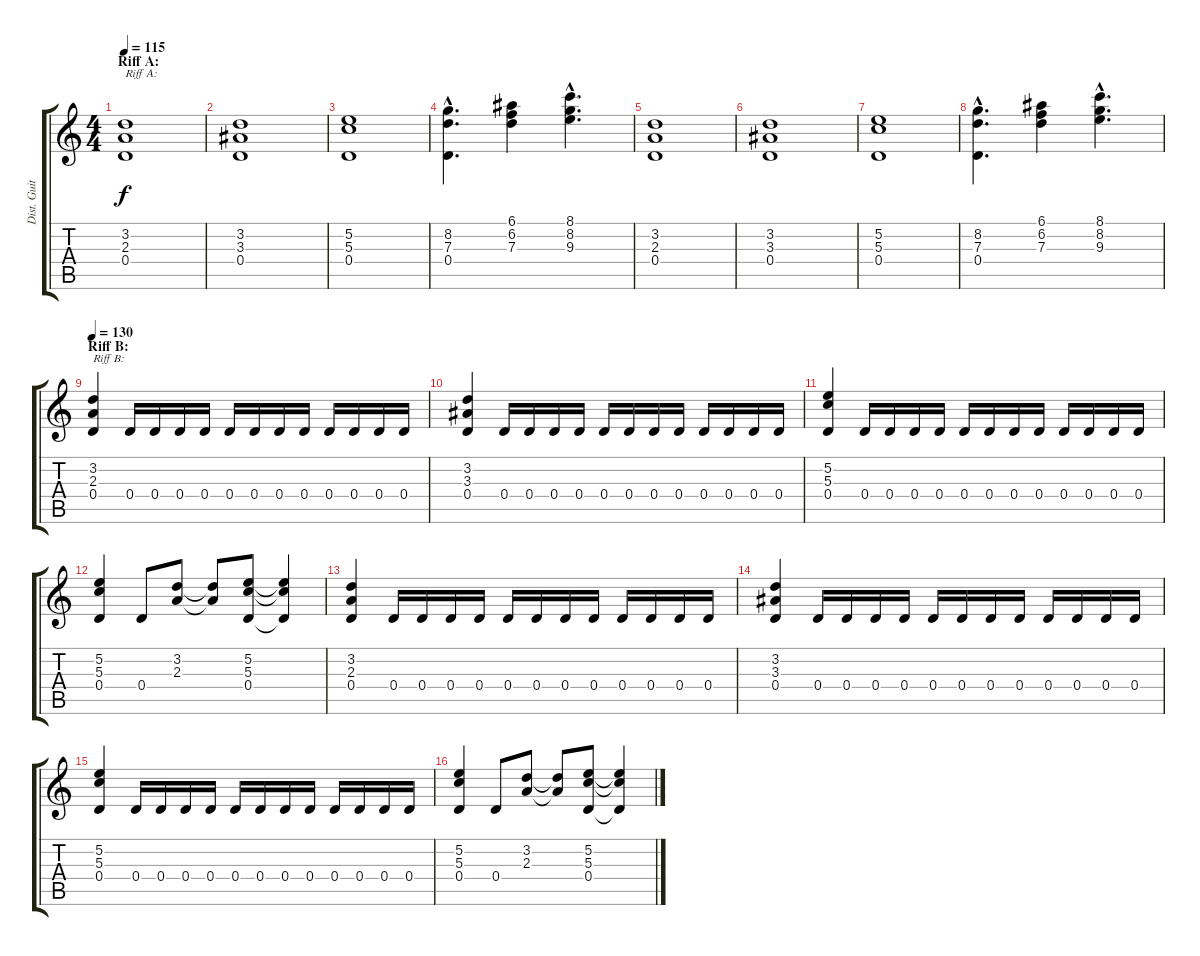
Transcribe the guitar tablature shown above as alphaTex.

\track ("Dist. Guitar 1" "Dist. Guit") {instrument distortionguitar}
\staff {score tabs}
\tuning (E4 B3 G3 D3 A2 E2) {hide}
\ts (4 4)
\section ("" "Riff A:")
\tempo 115
\clef g2
\ks c
(3.2 2.3 0.4).1{txt "Riff A:" dy f} |
(3.2 3.3 0.4).1 |
(5.2 5.3 0.4).1 |
(8.2{hac} 7.3{hac} 0.4{hac}).4{d} (6.1 6.2 7.3).4 (8.1{hac} 8.2{hac} 9.3{hac}).4{d} |
(3.2 2.3 0.4).1 |
(3.2 3.3 0.4).1 |
(5.2 5.3 0.4).1 |
(8.2{hac} 7.3{hac} 0.4{hac}).4{d} (6.1 6.2 7.3).4 (8.1{hac} 8.2{hac} 9.3{hac}).4{d} |
\section ("" "Riff B:")
\tempo 130
(3.2 2.3 0.4).4{txt "Riff B:"} 0.4.16 0.4.16 0.4.16 0.4.16 0.4.16 0.4.16 0.4.16 0.4.16 0.4.16 0.4.16 0.4.16 0.4.16 |
(3.2 3.3 0.4).4 0.4.16 0.4.16 0.4.16 0.4.16 0.4.16 0.4.16 0.4.16 0.4.16 0.4.16 0.4.16 0.4.16 0.4.16 |
(5.2 5.3 0.4).4 0.4.16 0.4.16 0.4.16 0.4.16 0.4.16 0.4.16 0.4.16 0.4.16 0.4.16 0.4.16 0.4.16 0.4.16 |
(5.2 5.3 0.4).4 0.4.8 (3.2 2.3).8 (3.2{t} 2.3{t}).8 (5.2 5.3 0.4).8 (5.2{t} 5.3{t} 0.4{t}).4 |
(3.2 2.3 0.4).4 0.4.16 0.4.16 0.4.16 0.4.16 0.4.16 0.4.16 0.4.16 0.4.16 0.4.16 0.4.16 0.4.16 0.4.16 |
(3.2 3.3 0.4).4 0.4.16 0.4.16 0.4.16 0.4.16 0.4.16 0.4.16 0.4.16 0.4.16 0.4.16 0.4.16 0.4.16 0.4.16 |
(5.2 5.3 0.4).4 0.4.16 0.4.16 0.4.16 0.4.16 0.4.16 0.4.16 0.4.16 0.4.16 0.4.16 0.4.16 0.4.16 0.4.16 |
(5.2 5.3 0.4).4 0.4.8 (3.2 2.3).8 (3.2{t} 2.3{t}).8 (5.2 5.3 0.4).8 (5.2{t} 5.3{t} 0.4{t}).4
